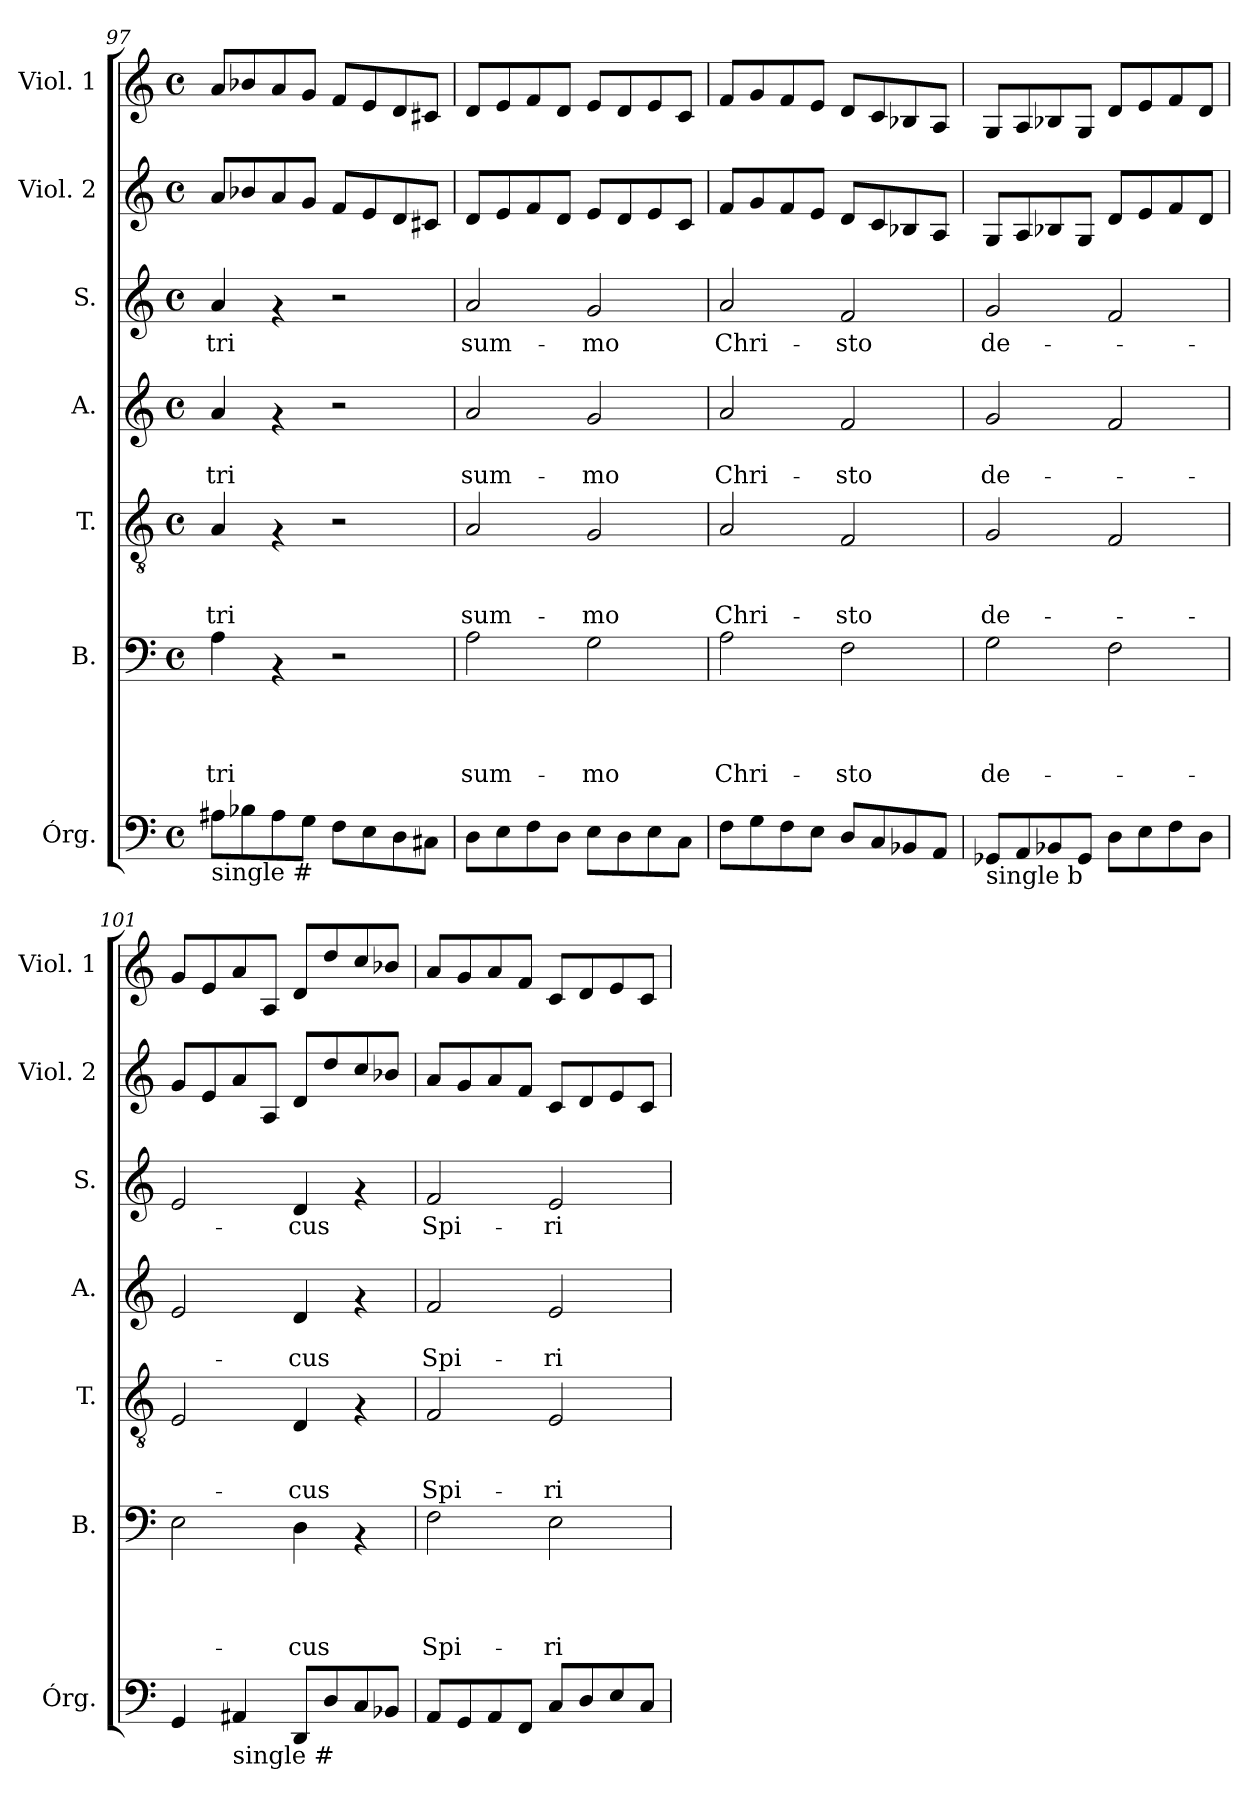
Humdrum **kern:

**kern	**kern	**text	**text	**text	**text	**kern	**text	**text	**text	**kern	**text	**text	**kern	**text	**kern	**kern
*part7	*part6	*part6	*part6	*part6	*part6	*part5	*part5	*part5	*part5	*part4	*part4	*part4	*part3	*part3	*part2	*part1
*staff7	*staff6	*staff6	*staff6	*staff6	*staff6	*staff5	*staff5	*staff5	*staff5	*staff4	*staff4	*staff4	*staff3	*staff3	*staff2	*staff1
*I"Órg.	*I"B.	*	*	*	*	*I"T.	*	*	*	*I"A.	*	*	*I"S.	*	*I"Viol. 2	*I"Viol. 1
*I'Órg.	*I'B.	*	*	*	*	*I'T.	*	*	*	*I'A.	*	*	*I'S.	*	*I'Viol. 2	*I'Viol. 1
*clefF4	*clefF4	*	*	*	*	*clefGv2	*	*	*	*clefG2	*	*	*clefG2	*	*clefG2	*clefG2
*k[]	*k[]	*	*	*	*	*k[]	*	*	*	*k[]	*	*	*k[]	*	*k[]	*k[]
*C:	*C:	*	*	*	*	*C:	*	*	*	*C:	*	*	*C:	*	*C:	*C:
*M4/4	*M4/4	*	*	*	*	*M4/4	*	*	*	*M4/4	*	*	*M4/4	*	*M4/4	*M4/4
*met(c)	*met(c)	*	*	*	*	*met(c)	*	*	*	*met(c)	*	*	*met(c)	*	*met(c)	*met(c)
=97	=97	=97	=97	=97	=97	=97	=97	=97	=97	=97	=97	=97	=97	=97	=97	=97
!LO:TX:b:t=single #	!	!	!	!	!	!	!	!	!	!	!	!	!	!	!	!
!	!	!	!	!	!LO:LY:b	!	!	!	!LO:LY:b	!	!	!LO:LY:b	!	!LO:LY:b	!	!
8A#\L	4A\	.	.	.	-tri	4A/	.	.	-tri	4a/	.	-tri	4a/	-tri	8a/L	8a/L
8B-X\	.	.	.	.	.	.	.	.	.	.	.	.	.	.	8b-X/	8b-X/
8A#\	4rAA	.	.	.	.	4rF	.	.	.	4rf	.	.	4rf	.	8a/	8a/
8G\J	.	.	.	.	.	.	.	.	.	.	.	.	.	.	8g/J	8g/J
8F\L	2r	.	.	.	.	2r	.	.	.	2r	.	.	2r	.	8f/L	8f/L
8E\	.	.	.	.	.	.	.	.	.	.	.	.	.	.	8e/	8e/
8D\	.	.	.	.	.	.	.	.	.	.	.	.	.	.	8d/	8d/
8C#X\J	.	.	.	.	.	.	.	.	.	.	.	.	.	.	8c#X/J	8c#X/J
!!LO:PB:g=z
=98	=98	=98	=98	=98	=98	=98	=98	=98	=98	=98	=98	=98	=98	=98	=98	=98
!	!	!	!	!	!LO:LY:b	!	!	!	!LO:LY:b	!	!	!LO:LY:b	!	!LO:LY:b	!	!
8D\L	2A\	.	.	.	sum-	2A/	.	.	sum-	2a/	.	sum-	2a/	sum-	8d/L	8d/L
8E\	.	.	.	.	.	.	.	.	.	.	.	.	.	.	8e/	8e/
8F\	.	.	.	.	.	.	.	.	.	.	.	.	.	.	8f/	8f/
8D\J	.	.	.	.	.	.	.	.	.	.	.	.	.	.	8d/J	8d/J
!	!	!	!	!	!LO:LY:b	!	!	!	!LO:LY:b	!	!	!LO:LY:b	!	!LO:LY:b	!	!
8E\L	2G\	.	.	.	-mo	2G/	.	.	-mo	2g/	.	-mo	2g/	-mo	8e/L	8e/L
8D\	.	.	.	.	.	.	.	.	.	.	.	.	.	.	8d/	8d/
8E\	.	.	.	.	.	.	.	.	.	.	.	.	.	.	8e/	8e/
8C\J	.	.	.	.	.	.	.	.	.	.	.	.	.	.	8c/J	8c/J
=99	=99	=99	=99	=99	=99	=99	=99	=99	=99	=99	=99	=99	=99	=99	=99	=99
!	!	!	!	!	!LO:LY:b	!	!	!	!LO:LY:b	!	!	!LO:LY:b	!	!LO:LY:b	!	!
8F\L	2A\	.	.	.	Chri-	2A/	.	.	Chri-	2a/	.	Chri-	2a/	Chri-	8f/L	8f/L
8G\	.	.	.	.	.	.	.	.	.	.	.	.	.	.	8g/	8g/
8F\	.	.	.	.	.	.	.	.	.	.	.	.	.	.	8f/	8f/
8E\J	.	.	.	.	.	.	.	.	.	.	.	.	.	.	8e/J	8e/J
!	!	!	!	!	!LO:LY:b	!	!	!	!LO:LY:b	!	!	!LO:LY:b	!	!LO:LY:b	!	!
8D/L	2F\	.	.	.	-sto	2F/	.	.	-sto	2f/	.	-sto	2f/	-sto	8d/L	8d/L
8C/	.	.	.	.	.	.	.	.	.	.	.	.	.	.	8c/	8c/
8BB-X/	.	.	.	.	.	.	.	.	.	.	.	.	.	.	8B-X/	8B-X/
8AA/J	.	.	.	.	.	.	.	.	.	.	.	.	.	.	8A/J	8A/J
=100	=100	=100	=100	=100	=100	=100	=100	=100	=100	=100	=100	=100	=100	=100	=100	=100
!LO:TX:b:t=single b	!	!	!	!	!	!	!	!	!	!	!	!	!	!	!	!
!	!	!	!	!	!LO:LY:b	!	!	!	!LO:LY:b	!	!	!LO:LY:b	!	!LO:LY:b	!	!
8GG-</L	2G\	.	.	.	de-	2G/	.	.	de-	2g/	.	de-	2g/	de-	8G/L	8G/L
8AA/	.	.	.	.	.	.	.	.	.	.	.	.	.	.	8A/	8A/
8BB-X/	.	.	.	.	.	.	.	.	.	.	.	.	.	.	8B-X/	8B-X/
8GG-/J	.	.	.	.	.	.	.	.	.	.	.	.	.	.	8G/J	8G/J
8D\L	2F\	.	.	.	.	2F/	.	.	.	2f/	.	.	2f/	.	8d/L	8d/L
8E\	.	.	.	.	.	.	.	.	.	.	.	.	.	.	8e/	8e/
8F\	.	.	.	.	.	.	.	.	.	.	.	.	.	.	8f/	8f/
8D\J	.	.	.	.	.	.	.	.	.	.	.	.	.	.	8d/J	8d/J
=101	=101	=101	=101	=101	=101	=101	=101	=101	=101	=101	=101	=101	=101	=101	=101	=101
4GG/	2E\	.	.	.	.	2E/	.	.	.	2e/	.	.	2e/	.	8g/L	8g/L
.	.	.	.	.	.	.	.	.	.	.	.	.	.	.	8e/	8e/
!LO:TX:b:t=single #	!	!	!	!	!	!	!	!	!	!	!	!	!	!	!	!
4AA#/	.	.	.	.	.	.	.	.	.	.	.	.	.	.	8a/	8a/
.	.	.	.	.	.	.	.	.	.	.	.	.	.	.	8A/J	8A/J
!	!	!	!	!	!LO:LY:b	!	!	!	!LO:LY:b	!	!	!LO:LY:b	!	!LO:LY:b	!	!
8DD/L	4D\	.	.	.	-cus	4D/	.	.	-cus	4d/	.	-cus	4d/	-cus	8d/L	8d/L
8D/	.	.	.	.	.	.	.	.	.	.	.	.	.	.	8dd/	8dd/
8C/	4rAA	.	.	.	.	4rF	.	.	.	4rf	.	.	4rf	.	8cc/	8cc/
8BB-X/J	.	.	.	.	.	.	.	.	.	.	.	.	.	.	8b-X/J	8b-X/J
!!LO:LB:g=z
=102	=102	=102	=102	=102	=102	=102	=102	=102	=102	=102	=102	=102	=102	=102	=102	=102
!	!	!	!	!	!LO:LY:b	!	!	!	!LO:LY:b	!	!	!LO:LY:b	!	!LO:LY:b	!	!
8AA/L	2F\	.	.	.	Spi-	2F/	.	.	Spi-	2f/	.	Spi-	2f/	Spi-	8a/L	8a/L
8GG/	.	.	.	.	.	.	.	.	.	.	.	.	.	.	8g/	8g/
8AA/	.	.	.	.	.	.	.	.	.	.	.	.	.	.	8a/	8a/
8FF/J	.	.	.	.	.	.	.	.	.	.	.	.	.	.	8f/J	8f/J
!	!	!	!	!	!LO:LY:b	!	!	!	!LO:LY:b	!	!	!LO:LY:b	!	!LO:LY:b	!	!
8C/L	2E\	.	.	.	-ri-	2E/	.	.	-ri-	2e/	.	-ri-	2e/	-ri-	8c/L	8c/L
8D/	.	.	.	.	.	.	.	.	.	.	.	.	.	.	8d/	8d/
8E/	.	.	.	.	.	.	.	.	.	.	.	.	.	.	8e/	8e/
8C/J	.	.	.	.	.	.	.	.	.	.	.	.	.	.	8c/J	8c/J
=	=	=	=	=	=	=	=	=	=	=	=	=	=	=	=	=
*-	*-	*-	*-	*-	*-	*-	*-	*-	*-	*-	*-	*-	*-	*-	*-	*-
